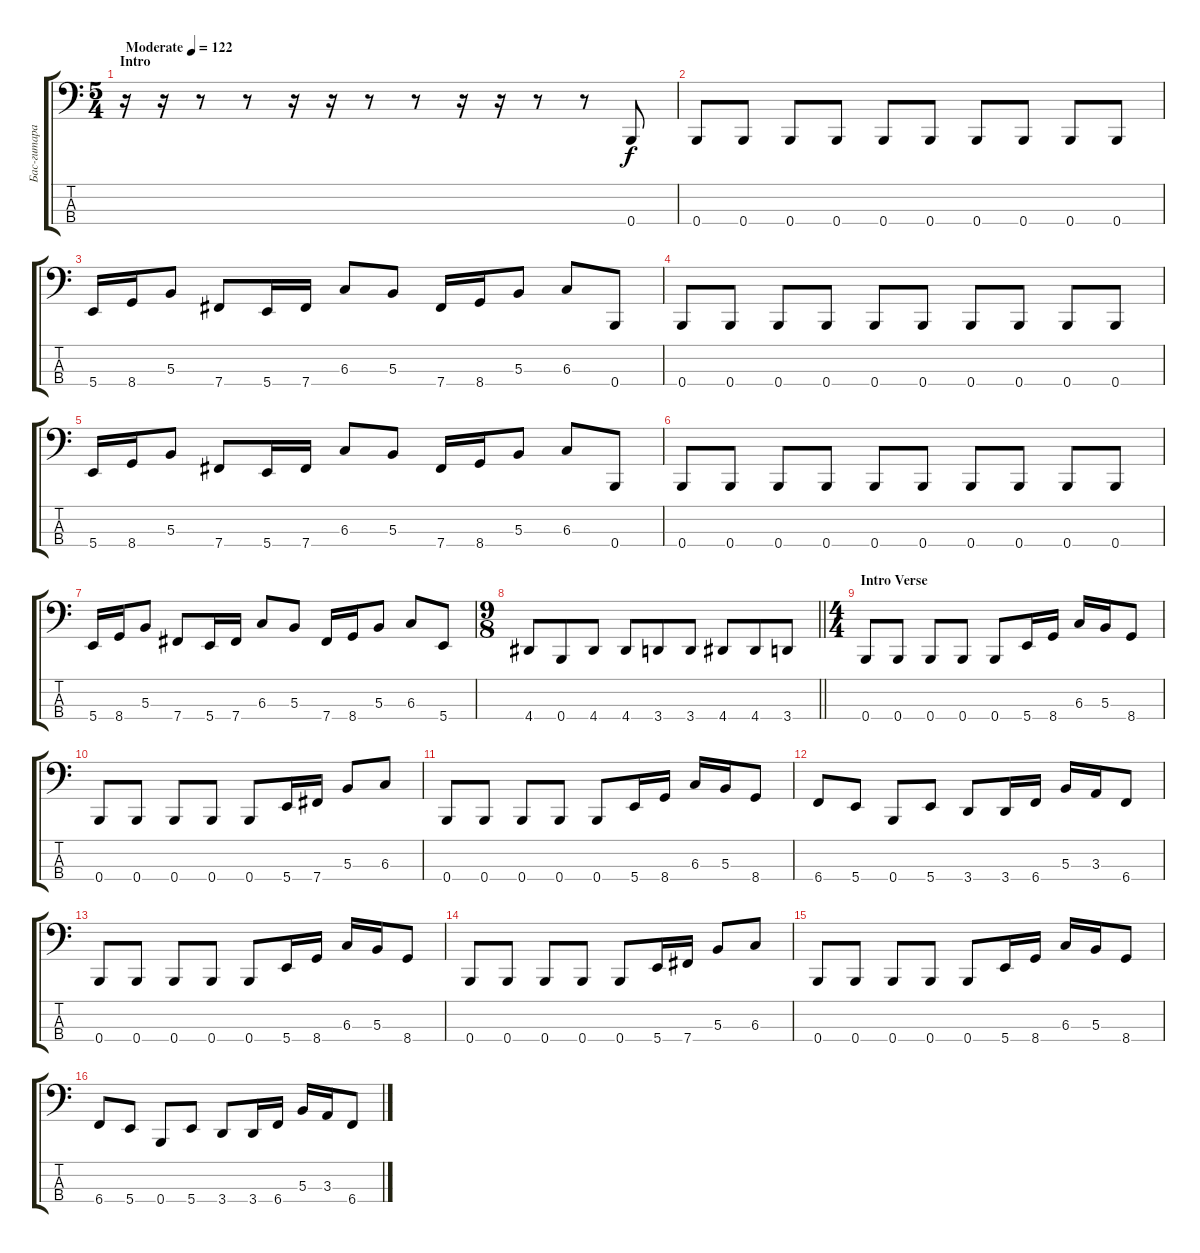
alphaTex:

\track ("Бас-гитара Araya" "Бас-гитара") {instrument electricbasspick}
\staff {score tabs}
\tuning (E2 B1 Gb1 B0) {hide}
\ts (5 4)
\section ("" "Intro")
\tempo (122 "Moderate")
\clef f4
\ks c
r.16{dy f instrument electricbasspick} r.16 r.8 r.8 r.16 r.16 r.8 r.8 r.16 r.16 r.8 r.8 0.4.8 |
0.4.8 0.4.8 0.4.8 0.4.8 0.4.8 0.4.8 0.4.8 0.4.8 0.4.8 0.4.8 |
5.4.16 8.4.16 5.3.8 7.4.8 5.4.16 7.4.16 6.3.8 5.3.8 7.4.16 8.4.16 5.3.8 6.3.8 0.4.8 |
0.4.8 0.4.8 0.4.8 0.4.8 0.4.8 0.4.8 0.4.8 0.4.8 0.4.8 0.4.8 |
5.4.16 8.4.16 5.3.8 7.4.8 5.4.16 7.4.16 6.3.8 5.3.8 7.4.16 8.4.16 5.3.8 6.3.8 0.4.8 |
0.4.8 0.4.8 0.4.8 0.4.8 0.4.8 0.4.8 0.4.8 0.4.8 0.4.8 0.4.8 |
5.4.16 8.4.16 5.3.8 7.4.8 5.4.16 7.4.16 6.3.8 5.3.8 7.4.16 8.4.16 5.3.8 6.3.8 5.4.8 |
\ts (9 8)
\barLineRight lightlight
4.4.8 0.4.8 4.4.8 4.4.8 3.4.8 3.4.8 4.4.8 4.4.8 3.4.8 |
\ts (4 4)
\section ("" "Intro Verse")
0.4.8 0.4.8 0.4.8 0.4.8 0.4.8 5.4.16 8.4.16 6.3.16 5.3.16 8.4.8 |
0.4.8 0.4.8 0.4.8 0.4.8 0.4.8 5.4.16 7.4.16 5.3.8 6.3.8 |
0.4.8 0.4.8 0.4.8 0.4.8 0.4.8 5.4.16 8.4.16 6.3.16 5.3.16 8.4.8 |
6.4.8 5.4.8 0.4.8 5.4.8 3.4.8 3.4.16 6.4.16 5.3.16 3.3.16 6.4.8 |
0.4.8 0.4.8 0.4.8 0.4.8 0.4.8 5.4.16 8.4.16 6.3.16 5.3.16 8.4.8 |
0.4.8 0.4.8 0.4.8 0.4.8 0.4.8 5.4.16 7.4.16 5.3.8 6.3.8 |
0.4.8 0.4.8 0.4.8 0.4.8 0.4.8 5.4.16 8.4.16 6.3.16 5.3.16 8.4.8 |
6.4.8 5.4.8 0.4.8 5.4.8 3.4.8 3.4.16 6.4.16 5.3.16 3.3.16 6.4.8
